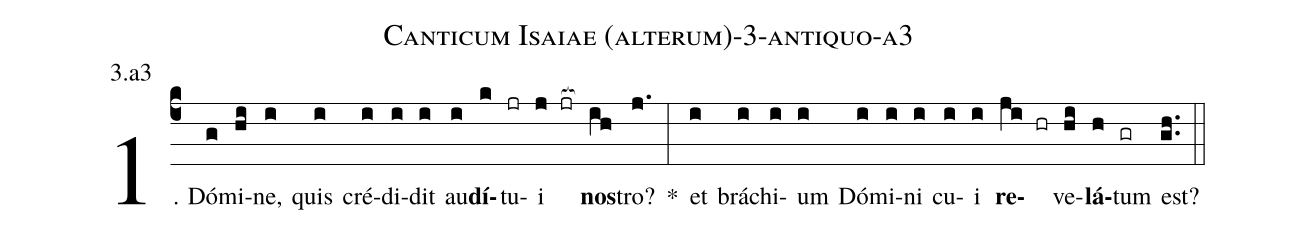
name: Canticum Isaiae (alterum)-3-antiquo-a3;
annotation: 3.a3;
%%
(c4)1. Dó(g)mi(hi)ne,(i) quis(i) cré(i)di(i)dit(i) au(i)<b>dí</b>(k)tu(jr)i(j jr[ocb:1{]) <b>nos</b>(ih[ocb:0}])tro?(j.) *(:) et(i) brá(i)chi(i)um(i) Dó(i)mi(i)ni(i) cu(i)i(i) <b>re</b>(ji hr)ve(hi)<b>lá</b>(h)tum(gr) est?(gh..) (::)
